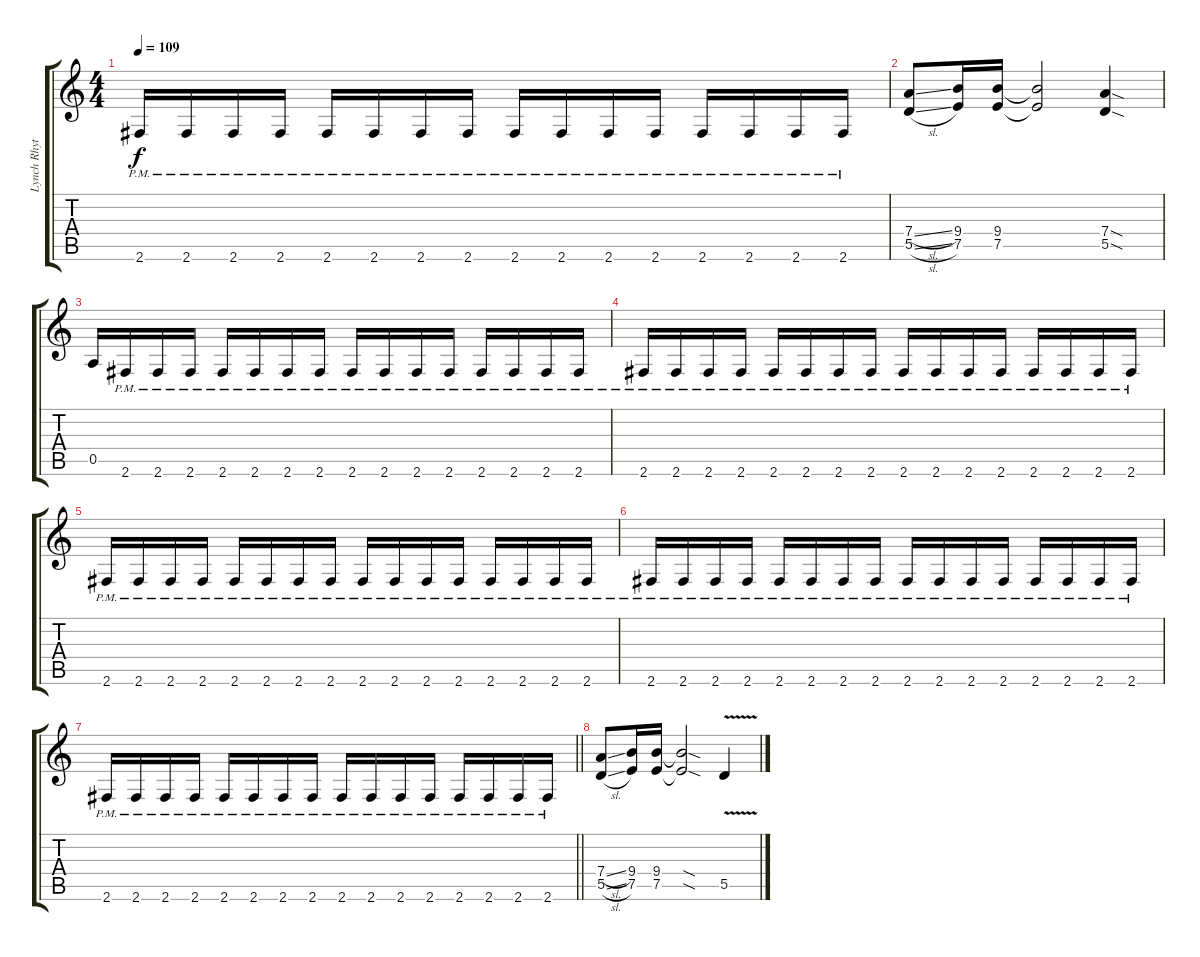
\track ("Lynch Rhythm" "Lynch Rhyt") {instrument distortionguitar}
\staff {score tabs}
\tuning (E4 B3 G3 D3 A2 E2) {hide}
\ts (4 4)
\tempo 109
\clef g2
\ks c
2.6{pm}.16{dy f} 2.6{pm}.16 2.6{pm}.16 2.6{pm}.16 2.6{pm}.16 2.6{pm}.16 2.6{pm}.16 2.6{pm}.16 2.6{pm}.16 2.6{pm}.16 2.6{pm}.16 2.6{pm}.16 2.6{pm}.16 2.6{pm}.16 2.6{pm}.16 2.6{pm}.16 |
(7.4{sl} 5.5{sl}).8 (9.4 7.5).16 (9.4 7.5).16 (9.4{t} 7.5{t}).2 (7.4{sod} 5.5{sod}).4 |
0.5.16 2.6{pm}.16 2.6{pm}.16 2.6{pm}.16 2.6{pm}.16 2.6{pm}.16 2.6{pm}.16 2.6{pm}.16 2.6{pm}.16 2.6{pm}.16 2.6{pm}.16 2.6{pm}.16 2.6{pm}.16 2.6{pm}.16 2.6{pm}.16 2.6{pm}.16 |
2.6{pm}.16 2.6{pm}.16 2.6{pm}.16 2.6{pm}.16 2.6{pm}.16 2.6{pm}.16 2.6{pm}.16 2.6{pm}.16 2.6{pm}.16 2.6{pm}.16 2.6{pm}.16 2.6{pm}.16 2.6{pm}.16 2.6{pm}.16 2.6{pm}.16 2.6{pm}.16 |
2.6{pm}.16 2.6{pm}.16 2.6{pm}.16 2.6{pm}.16 2.6{pm}.16 2.6{pm}.16 2.6{pm}.16 2.6{pm}.16 2.6{pm}.16 2.6{pm}.16 2.6{pm}.16 2.6{pm}.16 2.6{pm}.16 2.6{pm}.16 2.6{pm}.16 2.6{pm}.16 |
2.6{pm}.16 2.6{pm}.16 2.6{pm}.16 2.6{pm}.16 2.6{pm}.16 2.6{pm}.16 2.6{pm}.16 2.6{pm}.16 2.6{pm}.16 2.6{pm}.16 2.6{pm}.16 2.6{pm}.16 2.6{pm}.16 2.6{pm}.16 2.6{pm}.16 2.6{pm}.16 |
\barLineRight lightlight
2.6{pm}.16 2.6{pm}.16 2.6{pm}.16 2.6{pm}.16 2.6{pm}.16 2.6{pm}.16 2.6{pm}.16 2.6{pm}.16 2.6{pm}.16 2.6{pm}.16 2.6{pm}.16 2.6{pm}.16 2.6{pm}.16 2.6{pm}.16 2.6{pm}.16 2.6{pm}.16 |
(7.4{sl} 5.5{sl}).8 (9.4 7.5).16 (9.4 7.5).16 (9.4{sod t} 7.5{sod t}).2 5.5{v}.4
